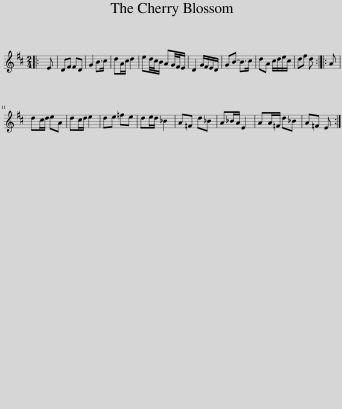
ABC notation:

X:1
L:1/8
M:2/4
I:linebreak $
K:D
V:1 treble
V:1
|: E | DF FD | G2 B>c | dA/c/ d2 | ed/4c/4B/ AG/4F/4E/ | %5
 D2 G/F/E/D/ | GB- B>c | dA c/d/e/c/ | df d :: A |$ %10
 dc/d/ eA | dc/d/ e2 | de =fe | de/d/ _B2 | A=F d_B | %15
 A_B/A/ E2 | AA/=F/ d_B | A=F E :| %18
